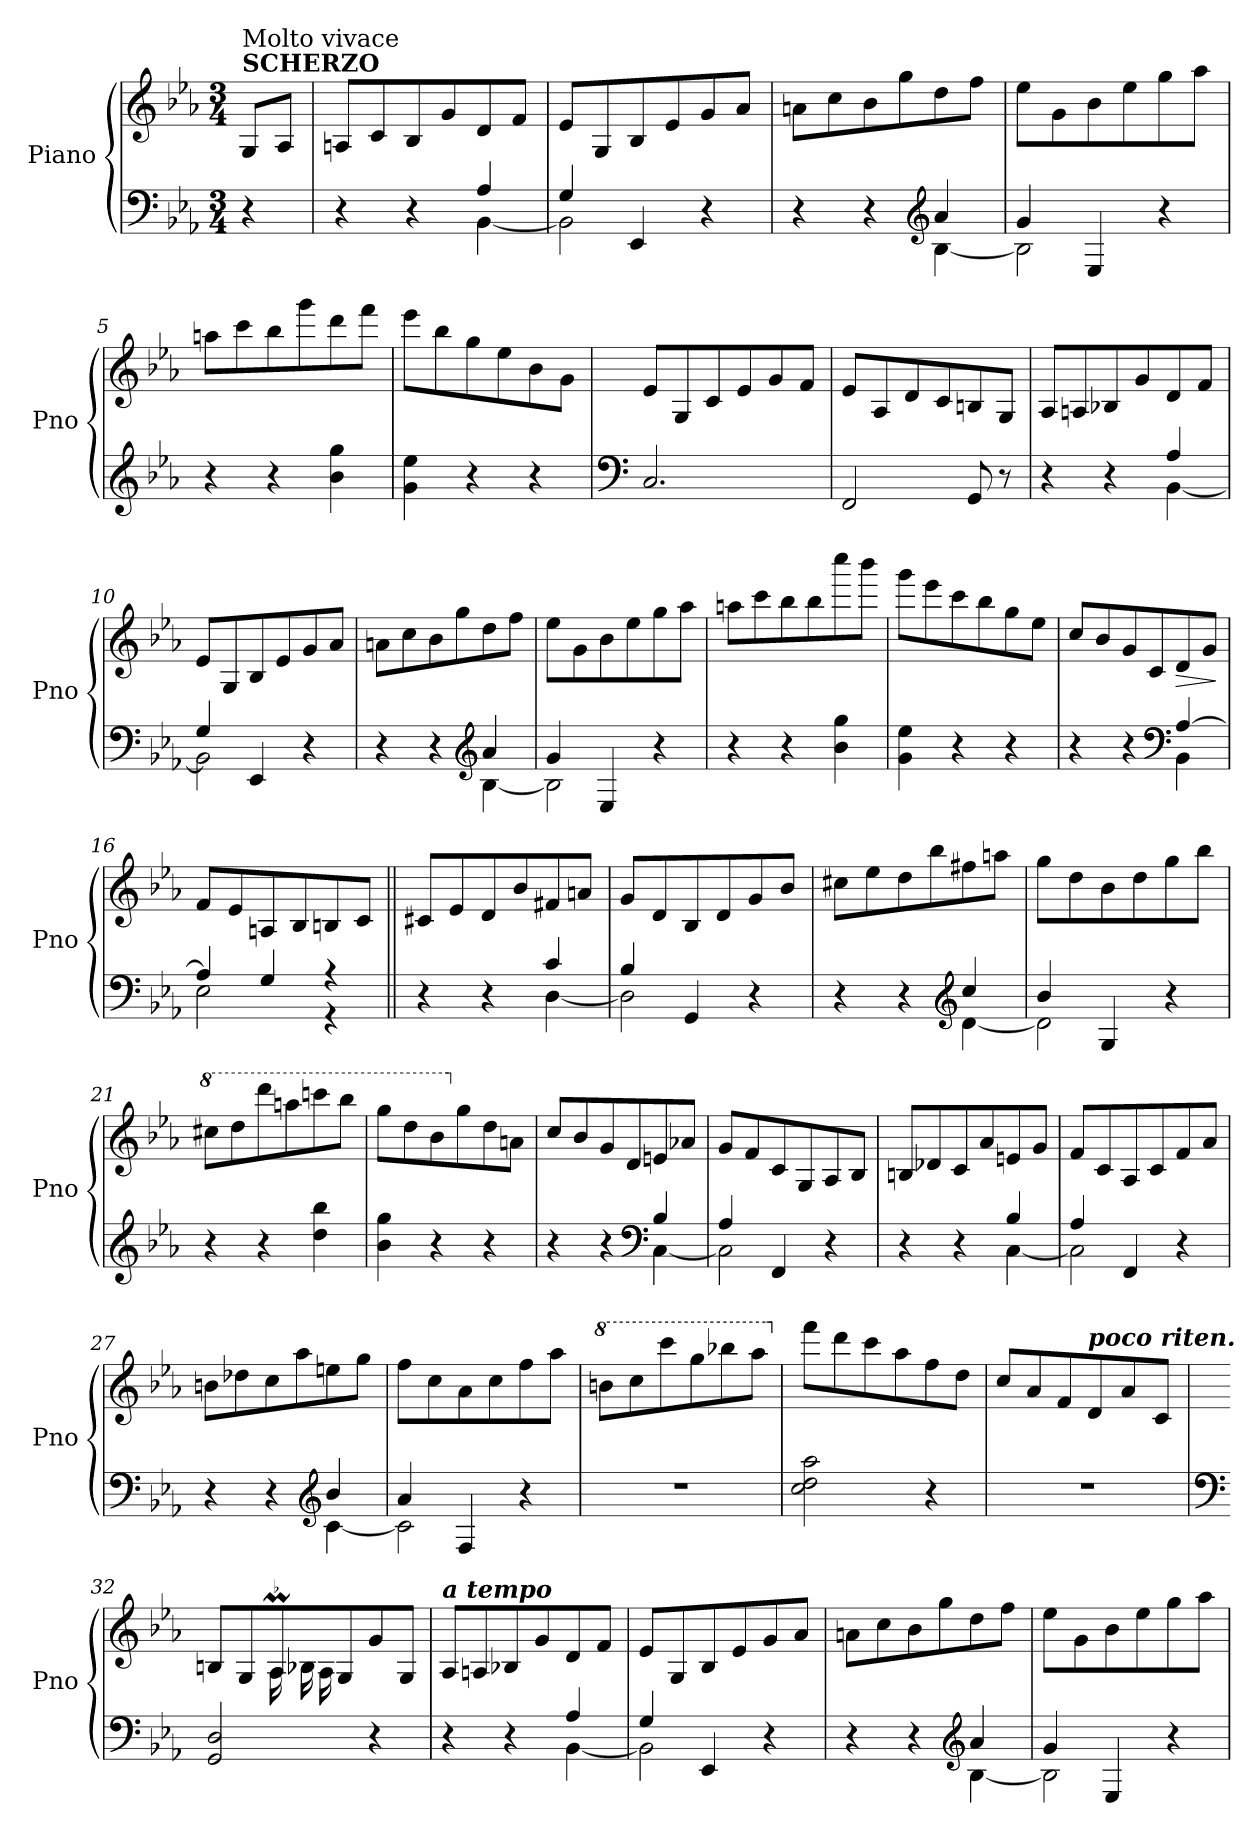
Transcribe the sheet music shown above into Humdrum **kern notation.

**kern	**kern	**dynam
*part1	*part1	*part1
*staff2	*staff1	*staff1/2
*I"Piano	*	*
*I'Pno	*	*
*clefF4	*clefG2	*
*k[b-e-a-]	*k[b-e-a-]	*
*M3/4	*M3/4	*
=	=	=
!	!LO:TX:a:B:t=SCHERZO	!
!	!LO:TX:a:t=Molto vivace	!
!	!	!LO:DY:b
4r	8G/L	other-dynamics
.	8A-/J	.
=1	=1	=1
*^	*	*
4r	2ryy	8An/L	.
.	.	8c/	.
4r	.	8B-/	.
.	.	8g/	.
4A-/	[4BB-\	8d/	.
.	.	8f/J	.
=2	=2	=2	=2
4G/	2BB-\]	8e-/L	.
.	.	8G/	.
4EE-/	.	8B-/	.
.	.	8e-/	.
4r	4ryy	8g/	.
.	.	8a-/J	.
=3	=3	=3	=3
4r	2ryy	8an\L	.
.	.	8cc\	.
4r	.	8b-\	.
.	.	8gg\	.
*clefG2	*	*	*
4a-/	[4B-\	8dd\	.
.	.	8ff\J	.
=4	=4	=4	=4
4g/	2B-\]	8ee-\L	.
.	.	8g\	.
4E-/	.	8b-\	.
.	.	8ee-\	.
4r	4ryy	8gg\	.
.	.	8aa-\J	.
*v	*v	*	*
=5	=5	=5
4r	8aan\L	.
.	8ccc\	.
4r	8bb-\	.
.	8ggg\	.
4b-\ 4gg\	8ddd\	.
.	8fff\J	.
!!LO:LB:g=z
=6	=6	=6
4g\ 4ee-\	8eee-\L	.
.	8bb-\	.
4r	8gg\	.
.	8ee-\	.
4r	8b-\	.
.	8g\J	.
=7	=7	=7
*clefF4	*	*
2.C/	8e-/L	.
.	8G/	.
.	8c/	.
.	8e-/	.
.	8g/	.
.	8f/J	.
=8	=8	=8
2FF/	8e-/L	.
.	8A-/	.
.	8d/	.
.	8c/	.
8GG/	8Bn/	.
8r	8G/J	.
=9	=9	=9
*^	*	*
4r	2ryy	8A-/L	.
.	.	8An/	.
4r	.	8B-X/	.
.	.	8g/	.
4A-/	[4BB-\	8d/	.
.	.	8f/J	.
=10	=10	=10	=10
4G/	2BB-\]	8e-/L	.
.	.	8G/	.
4EE-/	.	8B-/	.
.	.	8e-/	.
4r	4ryy	8g/	.
.	.	8a-/J	.
=11	=11	=11	=11
4r	2ryy	8an\L	.
.	.	8cc\	.
4r	.	8b-\	.
.	.	8gg\	.
*clefG2	*	*	*
4a-/	[4B-\	8dd\	.
.	.	8ff\J	.
!!LO:LB:g=z
=12	=12	=12	=12
4g/	2B-\]	8ee-\L	.
.	.	8g\	.
4E-/	.	8b-\	.
.	.	8ee-\	.
4r	4ryy	8gg\	.
.	.	8aa-\J	.
*v	*v	*	*
=13	=13	=13
4r	8aan\L	.
.	8ccc\	.
4r	8bb-\	.
.	8bb-\	.
4b-\ 4gg\	8cccc\	.
.	8bbb-\J	.
=14	=14	=14
4g\ 4ee-\	8ggg\L	.
.	8eee-\	.
4r	8ccc\	.
.	8bb-\	.
4r	8gg\	.
.	8ee-\J	.
=15	=15	=15
*^	*	*
4r	2ryy	8cc/L	.
.	.	8b-/	.
4r	.	8g/	.
.	.	8c/	.
*clefF4	*	*	*
!	!	!	!LO:HP:b
[4A-/	4BB-\	8d/	>
.	.	8g/J	.
*v	*v	*	*
.	.	]
=16	=16	=16
*^	*	*
4A-/]	2E-\	8f/L	.
.	.	8e-/	.
4G/	.	8An/	.
.	.	8B-/	.
4r	4r	8Bn/	.
.	.	8c/J	.
!!LO:LB:g=z
=17||	=17||	=17||	=17||
4r	2ryy	8c#X/L	.
.	.	8e-/	.
4r	.	8d/	.
.	.	8b-/	.
4c/	[4D\	8f#X/	.
.	.	8an/J	.
!!LO:LB:g=z
=18	=18	=18	=18
4B-/	2D\]	8g/L	.
.	.	8d/	.
4GG/	.	8B-/	.
.	.	8d/	.
4r	4ryy	8g/	.
.	.	8b-/J	.
=19	=19	=19	=19
4r	2ryy	8cc#X\L	.
.	.	8ee-\	.
4r	.	8dd\	.
.	.	8bb-\	.
*clefG2	*	*	*
4cc/	[4d\	8ff#X\	.
.	.	8aan\J	.
=20	=20	=20	=20
4b-/	2d\]	8gg\L	.
.	.	8dd\	.
4G/	.	8b-\	.
.	.	8dd\	.
4r	4ryy	8gg\	.
.	.	8bb-\J	.
*v	*v	*	*
=21	=21	=21
*	*8va	*
4r	8ccc#X\L	.
.	8ddd\	.
4r	8dddd\	.
.	8aaan\	.
4dd\ 4bb-\	8ccccn\	.
.	8bbb-\J	.
=22	=22	=22
4b-\ 4gg\	8ggg\L	.
.	8ddd\	.
4r	8bb-\	.
*	*X8va	*
.	8gg\	.
4r	8dd\	.
.	8an\J	.
!!LO:PB:g=z
=23	=23	=23
*^	*	*
4r	2ryy	8cc/L	.
.	.	8b-/	.
4r	.	8g/	.
.	.	8d/	.
*clefF4	*	*	*
4B-/	[4C\	8en/	.
.	.	8a-X/J	.
!!LO:LB:g=z
=24	=24	=24	=24
4A-/	2C\]	8g/L	.
.	.	8f/	.
4FF/	.	8c/	.
.	.	8G/	.
4r	4ryy	8A-/	.
.	.	8B-/J	.
=25	=25	=25	=25
4r	2ryy	8Bn/L	.
.	.	8d-X/	.
4r	.	8c/	.
.	.	8a-/	.
4B-/	[4C\	8en/	.
.	.	8g/J	.
=26	=26	=26	=26
4A-/	2C\]	8f/L	.
.	.	8c/	.
4FF/	.	8A-/	.
.	.	8c/	.
4r	4ryy	8f/	.
.	.	8a-/J	.
=27	=27	=27	=27
4r	2ryy	8bn\L	.
.	.	8dd-X\	.
4r	.	8cc\	.
.	.	8aa-\	.
*clefG2	*	*	*
4b-/	[4c\	8een\	.
.	.	8gg\J	.
=28	=28	=28	=28
4a-/	2c\]	8ff\L	.
.	.	8cc\	.
4F/	.	8a-\	.
.	.	8cc\	.
4r	4ryy	8ff\	.
.	.	8aa-\J	.
*v	*v	*	*
=29	=29	=29
*	*8va	*
2.r	8bbn\L	.
.	8ccc\	.
.	8cccc\	.
.	8ggg\	.
.	8bbb-X\	.
.	8aaa-\J	.
!!LO:PB:g=z
=30	=30	=30
*	*X8va	*
2cc\ 2dd\ 2aa-\	8fff\L	.
.	8ddd\	.
.	8ccc\	.
.	8aa-\	.
4r	8ff\	.
.	8dd\J	.
=31	=31	=31
2.r	8cc/L	.
.	8a-/	.
.	8f/	.
!	!LO:TX:a:Bi:t=poco riten.	!
.	8d/	.
.	8a-/	.
.	8c/J	.
=32	=32	=32
*clefF4	*	*
*	*^	*
2GG/ 2D/	8Bn/L	4ryy	.
.	8G/	.	.
*	*	*Xtuplet	*
.	8A-M/	24A-	.
.	.	24B-X	.
.	.	24A-	.
.	8G/	4.ryy	.
4r	8g/	.	.
.	8G/J	.	.
*	*v	*v	*
=33	=33	=33
*^	*	*
!	!	!LO:TX:a:Bi:t=a tempo	!
4r	2ryy	8A-/L	.
.	.	8An/	.
4r	.	8B-X/	.
.	.	8g/	.
4A-/	[4BB-\	8d/	.
.	.	8f/J	.
=34	=34	=34	=34
4G/	2BB-\]	8e-/L	.
.	.	8G/	.
4EE-/	.	8B-/	.
.	.	8e-/	.
4r	4ryy	8g/	.
.	.	8a-/J	.
=35	=35	=35	=35
4r	2ryy	8an\L	.
.	.	8cc\	.
4r	.	8b-\	.
.	.	8gg\	.
*clefG2	*	*	*
4a-/	[4B-\	8dd\	.
.	.	8ff\J	.
!!LO:LB:g=z
=36	=36	=36	=36
4g/	2B-\]	8ee-\L	.
.	.	8g\	.
4E-/	.	8b-\	.
.	.	8ee-\	.
4r	4ryy	8gg\	.
.	.	8aa-\J	.
*v	*v	*	*
=	=	=
*-	*-	*-
